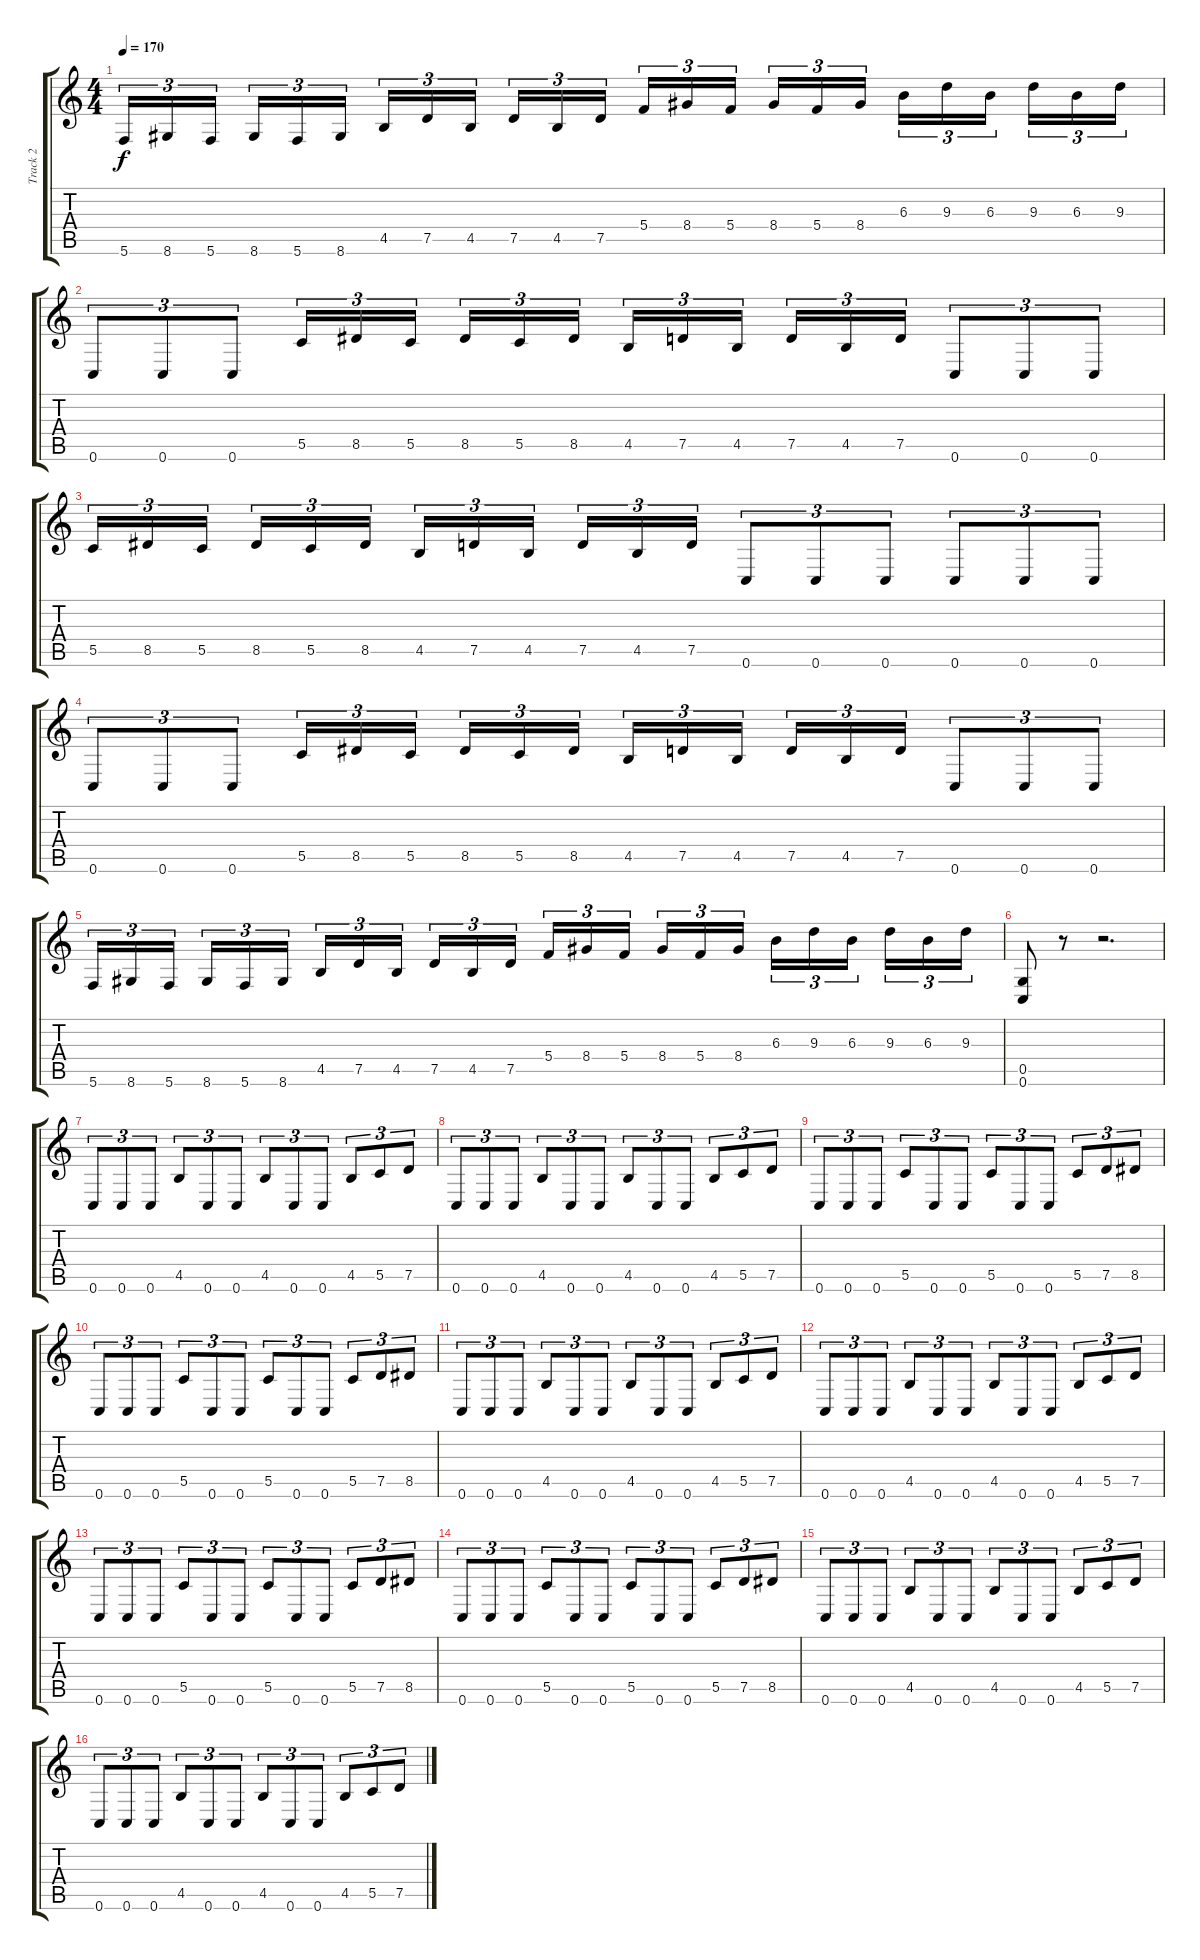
\track ("Track 2" "Track 2") {instrument distortionguitar}
\staff {score tabs}
\tuning (D4 A3 F3 C3 G2 C2) {hide}
\ts (4 4)
\tempo 170
\clef g2
\ks c
5.6.16{tu (3 2) dy f} 8.6.16{tu (3 2)} 5.6.16{tu (3 2)} 8.6.16{tu (3 2)} 5.6.16{tu (3 2)} 8.6.16{tu (3 2)} 4.5.16{tu (3 2)} 7.5.16{tu (3 2)} 4.5.16{tu (3 2)} 7.5.16{tu (3 2)} 4.5.16{tu (3 2)} 7.5.16{tu (3 2)} 5.4.16{tu (3 2)} 8.4.16{tu (3 2)} 5.4.16{tu (3 2)} 8.4.16{tu (3 2)} 5.4.16{tu (3 2)} 8.4.16{tu (3 2)} 6.3.16{tu (3 2)} 9.3.16{tu (3 2)} 6.3.16{tu (3 2)} 9.3.16{tu (3 2)} 6.3.16{tu (3 2)} 9.3.16{tu (3 2)} |
0.6.8{tu (3 2)} 0.6.8{tu (3 2)} 0.6.8{tu (3 2)} 5.5.16{tu (3 2)} 8.5.16{tu (3 2)} 5.5.16{tu (3 2)} 8.5.16{tu (3 2)} 5.5.16{tu (3 2)} 8.5.16{tu (3 2)} 4.5.16{tu (3 2)} 7.5.16{tu (3 2)} 4.5.16{tu (3 2)} 7.5.16{tu (3 2)} 4.5.16{tu (3 2)} 7.5.16{tu (3 2)} 0.6.8{tu (3 2)} 0.6.8{tu (3 2)} 0.6.8{tu (3 2)} |
5.5.16{tu (3 2)} 8.5.16{tu (3 2)} 5.5.16{tu (3 2)} 8.5.16{tu (3 2)} 5.5.16{tu (3 2)} 8.5.16{tu (3 2)} 4.5.16{tu (3 2)} 7.5.16{tu (3 2)} 4.5.16{tu (3 2)} 7.5.16{tu (3 2)} 4.5.16{tu (3 2)} 7.5.16{tu (3 2)} 0.6.8{tu (3 2)} 0.6.8{tu (3 2)} 0.6.8{tu (3 2)} 0.6.8{tu (3 2)} 0.6.8{tu (3 2)} 0.6.8{tu (3 2)} |
0.6.8{tu (3 2)} 0.6.8{tu (3 2)} 0.6.8{tu (3 2)} 5.5.16{tu (3 2)} 8.5.16{tu (3 2)} 5.5.16{tu (3 2)} 8.5.16{tu (3 2)} 5.5.16{tu (3 2)} 8.5.16{tu (3 2)} 4.5.16{tu (3 2)} 7.5.16{tu (3 2)} 4.5.16{tu (3 2)} 7.5.16{tu (3 2)} 4.5.16{tu (3 2)} 7.5.16{tu (3 2)} 0.6.8{tu (3 2)} 0.6.8{tu (3 2)} 0.6.8{tu (3 2)} |
5.6.16{tu (3 2)} 8.6.16{tu (3 2)} 5.6.16{tu (3 2)} 8.6.16{tu (3 2)} 5.6.16{tu (3 2)} 8.6.16{tu (3 2)} 4.5.16{tu (3 2)} 7.5.16{tu (3 2)} 4.5.16{tu (3 2)} 7.5.16{tu (3 2)} 4.5.16{tu (3 2)} 7.5.16{tu (3 2)} 5.4.16{tu (3 2)} 8.4.16{tu (3 2)} 5.4.16{tu (3 2)} 8.4.16{tu (3 2)} 5.4.16{tu (3 2)} 8.4.16{tu (3 2)} 6.3.16{tu (3 2)} 9.3.16{tu (3 2)} 6.3.16{tu (3 2)} 9.3.16{tu (3 2)} 6.3.16{tu (3 2)} 9.3.16{tu (3 2)} |
(0.5 0.6).8 r.8 r.2{d} |
0.6.8{tu (3 2)} 0.6.8{tu (3 2)} 0.6.8{tu (3 2)} 4.5.8{tu (3 2)} 0.6.8{tu (3 2)} 0.6.8{tu (3 2)} 4.5.8{tu (3 2)} 0.6.8{tu (3 2)} 0.6.8{tu (3 2)} 4.5.8{tu (3 2)} 5.5.8{tu (3 2)} 7.5.8{tu (3 2)} |
0.6.8{tu (3 2)} 0.6.8{tu (3 2)} 0.6.8{tu (3 2)} 4.5.8{tu (3 2)} 0.6.8{tu (3 2)} 0.6.8{tu (3 2)} 4.5.8{tu (3 2)} 0.6.8{tu (3 2)} 0.6.8{tu (3 2)} 4.5.8{tu (3 2)} 5.5.8{tu (3 2)} 7.5.8{tu (3 2)} |
0.6.8{tu (3 2)} 0.6.8{tu (3 2)} 0.6.8{tu (3 2)} 5.5.8{tu (3 2)} 0.6.8{tu (3 2)} 0.6.8{tu (3 2)} 5.5.8{tu (3 2)} 0.6.8{tu (3 2)} 0.6.8{tu (3 2)} 5.5.8{tu (3 2)} 7.5.8{tu (3 2)} 8.5.8{tu (3 2)} |
0.6.8{tu (3 2)} 0.6.8{tu (3 2)} 0.6.8{tu (3 2)} 5.5.8{tu (3 2)} 0.6.8{tu (3 2)} 0.6.8{tu (3 2)} 5.5.8{tu (3 2)} 0.6.8{tu (3 2)} 0.6.8{tu (3 2)} 5.5.8{tu (3 2)} 7.5.8{tu (3 2)} 8.5.8{tu (3 2)} |
0.6.8{tu (3 2)} 0.6.8{tu (3 2)} 0.6.8{tu (3 2)} 4.5.8{tu (3 2)} 0.6.8{tu (3 2)} 0.6.8{tu (3 2)} 4.5.8{tu (3 2)} 0.6.8{tu (3 2)} 0.6.8{tu (3 2)} 4.5.8{tu (3 2)} 5.5.8{tu (3 2)} 7.5.8{tu (3 2)} |
0.6.8{tu (3 2)} 0.6.8{tu (3 2)} 0.6.8{tu (3 2)} 4.5.8{tu (3 2)} 0.6.8{tu (3 2)} 0.6.8{tu (3 2)} 4.5.8{tu (3 2)} 0.6.8{tu (3 2)} 0.6.8{tu (3 2)} 4.5.8{tu (3 2)} 5.5.8{tu (3 2)} 7.5.8{tu (3 2)} |
0.6.8{tu (3 2)} 0.6.8{tu (3 2)} 0.6.8{tu (3 2)} 5.5.8{tu (3 2)} 0.6.8{tu (3 2)} 0.6.8{tu (3 2)} 5.5.8{tu (3 2)} 0.6.8{tu (3 2)} 0.6.8{tu (3 2)} 5.5.8{tu (3 2)} 7.5.8{tu (3 2)} 8.5.8{tu (3 2)} |
0.6.8{tu (3 2)} 0.6.8{tu (3 2)} 0.6.8{tu (3 2)} 5.5.8{tu (3 2)} 0.6.8{tu (3 2)} 0.6.8{tu (3 2)} 5.5.8{tu (3 2)} 0.6.8{tu (3 2)} 0.6.8{tu (3 2)} 5.5.8{tu (3 2)} 7.5.8{tu (3 2)} 8.5.8{tu (3 2)} |
0.6.8{tu (3 2)} 0.6.8{tu (3 2)} 0.6.8{tu (3 2)} 4.5.8{tu (3 2)} 0.6.8{tu (3 2)} 0.6.8{tu (3 2)} 4.5.8{tu (3 2)} 0.6.8{tu (3 2)} 0.6.8{tu (3 2)} 4.5.8{tu (3 2)} 5.5.8{tu (3 2)} 7.5.8{tu (3 2)} |
0.6.8{tu (3 2)} 0.6.8{tu (3 2)} 0.6.8{tu (3 2)} 4.5.8{tu (3 2)} 0.6.8{tu (3 2)} 0.6.8{tu (3 2)} 4.5.8{tu (3 2)} 0.6.8{tu (3 2)} 0.6.8{tu (3 2)} 4.5.8{tu (3 2)} 5.5.8{tu (3 2)} 7.5.8{tu (3 2)}
